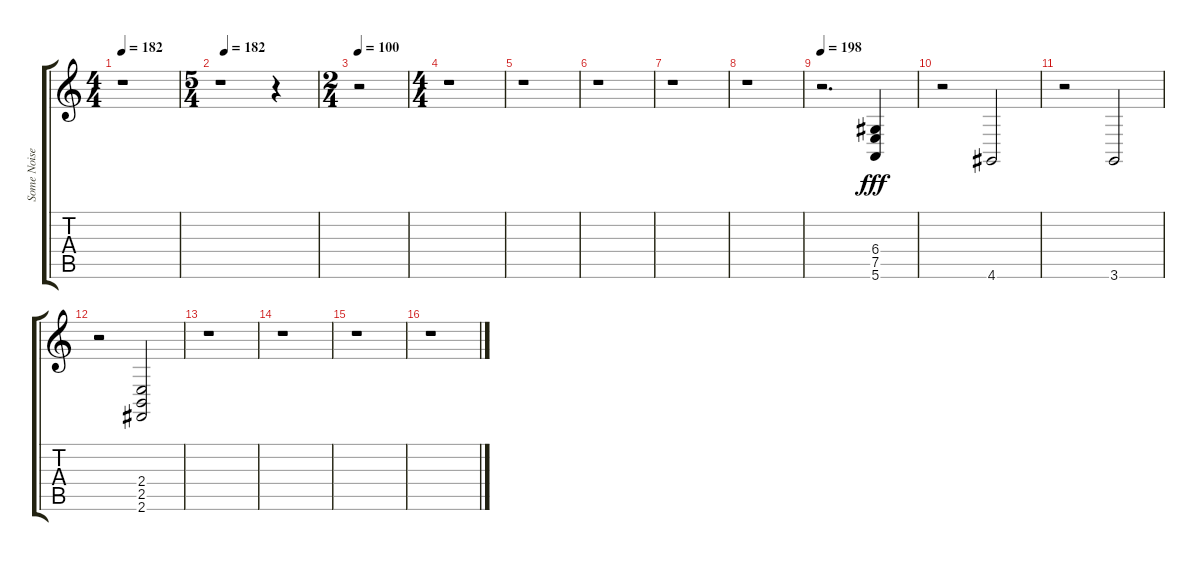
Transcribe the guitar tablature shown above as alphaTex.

\track ("Some Noises" "Some Noise") {instrument tubularbells}
\staff {score tabs}
\tuning (E4 B3 G3 D3 A2 E2) {hide}
\ts (4 4)
\tempo 182
\clef g2
\ks c
r.1{dy fff} |
\ts (5 4)
\tempo (182 0.05)
r.1 r.4 |
\ts (2 4)
\tempo 100
r.2 |
\ts (4 4)
r.1 |
r.1 |
r.1 |
r.1 |
r.1 |
\tempo 198
r.2{d} (6.4 7.5 5.6).4{volume 9 balance 8 instrument guitarfretnoise} |
r.2 4.6.2 |
r.2 3.6.2 |
r.2 (2.4 2.5 2.6).2 |
r.1 |
r.1 |
r.1 |
r.1
